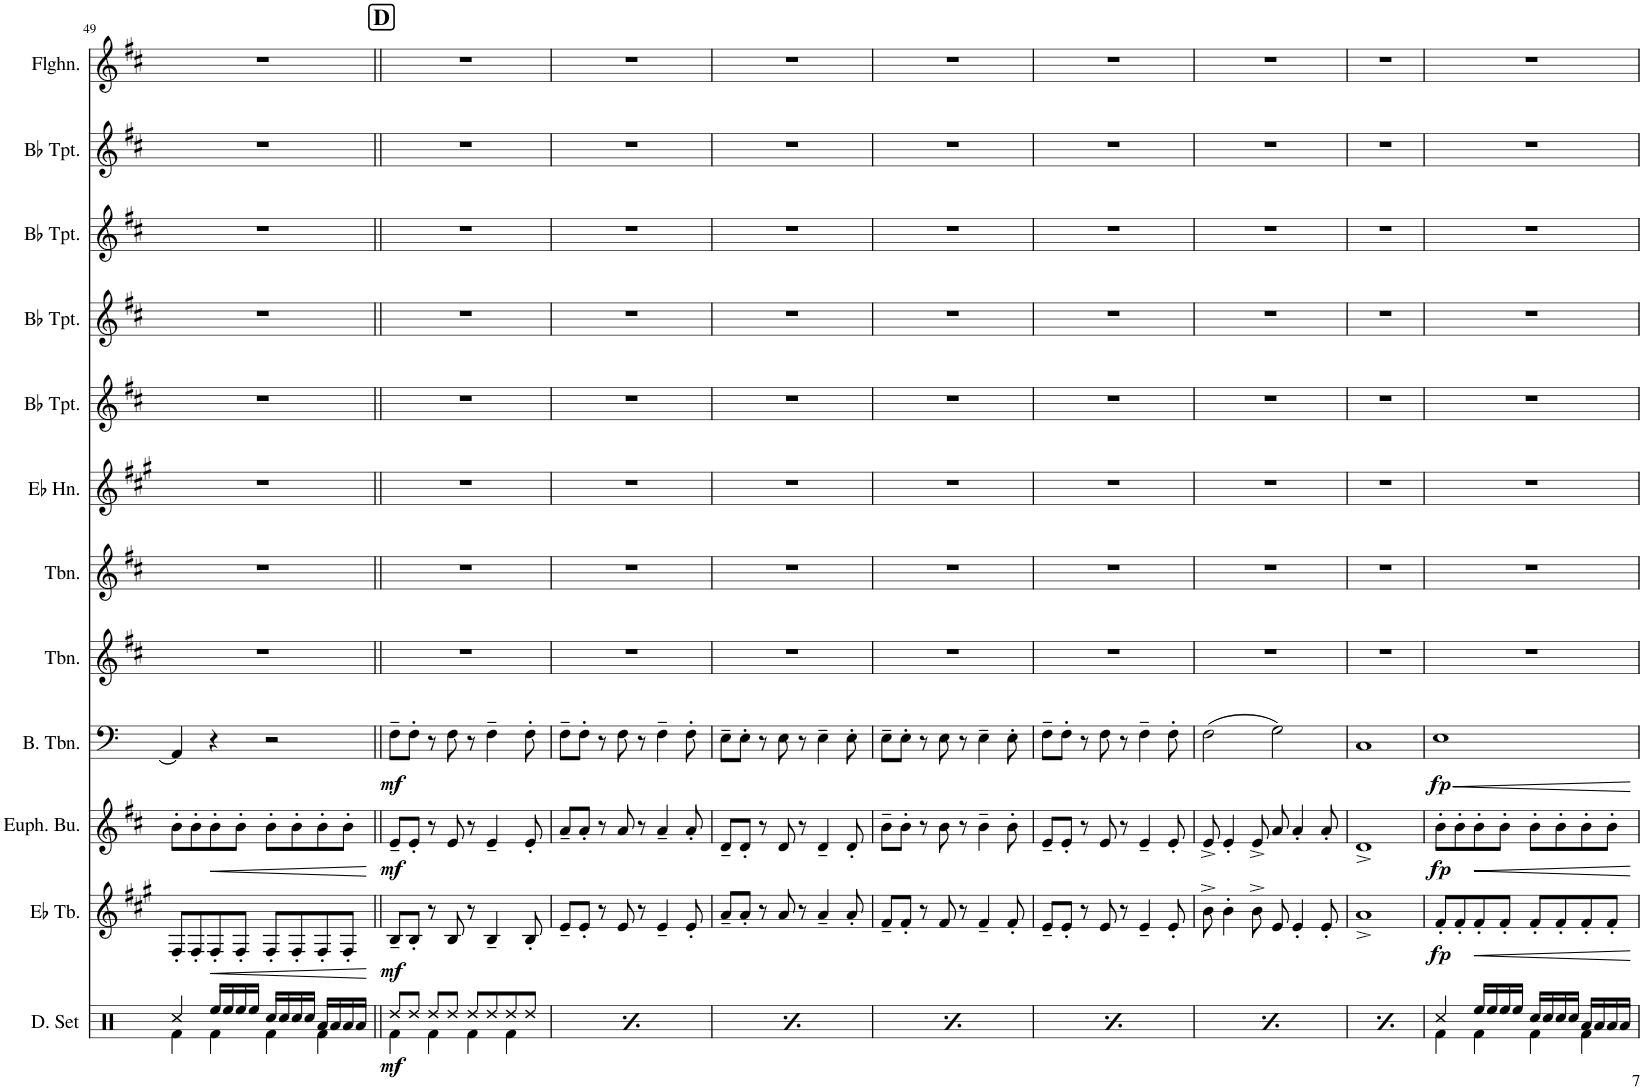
**kern	**dynam	**kern	**dynam	**kern	**dynam	**kern	**dynam	**kern	**kern	**kern	**kern	**kern	**kern	**kern	**kern
*part12	*part12	*part11	*part11	*part10	*part10	*part9	*part9	*part8	*part7	*part6	*part5	*part4	*part3	*part2	*part1
*staff12	*staff12	*staff11	*staff11	*staff10	*staff10	*staff9	*staff9	*staff8	*staff7	*staff6	*staff5	*staff4	*staff3	*staff2	*staff1
*I"Drumset	*	*I"Eb Tuba	*	*I"Euphonium	*	*I"Bass Trombone	*	*I"Trombone	*I"Trombone	*I"Horn in Eb	*I"Bb Trumpet	*I"Bb Trumpet	*I"Bb Trumpet	*I"Bb Trumpet	*I"Flugelhorn
*I'D. Set	*	*I'Eb Tb.	*	*	*	*I'B. Tbn.	*	*I'Tbn.	*I'Tbn.	*	*I'Bb Tpt.	*I'Bb Tpt.	*I'Bb Tpt.	*I'Bb Tpt.	*I'Flghn.
!!LO:PB:g=z
*clefX	*	*clefG2	*	*clefG2	*	*clefF4	*	*clefG2	*clefG2	*clefG2	*clefG2	*clefG2	*clefG2	*clefG2	*clefG2
*	*	*Trd12c21	*	*Trd8c14	*	*	*	*Trd8c14	*Trd8c14	*Trd5c9	*Trd1c2	*Trd1c2	*Trd1c2	*Trd1c2	*Trd1c2
*k[]	*	*k[f#c#g#]	*	*k[f#c#]	*	*k[]	*	*k[f#c#]	*k[f#c#]	*k[f#c#g#]	*k[f#c#]	*k[f#c#]	*k[f#c#]	*k[f#c#]	*k[f#c#]
*M4/4	*	*M4/4	*	*M4/4	*	*M4/4	*	*M4/4	*M4/4	*M4/4	*M4/4	*M4/4	*M4/4	*M4/4	*M4/4
*met(c)	*	*met(c)	*	*met(c)	*	*met(c)	*	*met(c)	*met(c)	*met(c)	*met(c)	*met(c)	*met(c)	*met(c)	*met(c)
=49	=49	=49	=49	=49	=49	=49	=49	=49	=49	=49	=49	=49	=49	=49	=49
*^	*	*	*	*	*	*	*	*	*	*	*	*	*	*	*
4Rcc/	4Rf\	.	8F#'/L	.	8b'\L	.	4AA/]	.	1r	1r	1r	1r	1r	1r	1r	1r
.	.	.	8F#'/	.	8b'\	.	.	.	.	.	.	.	.	.	.	.
!	!	!	!	!LO:HP:b	!	!LO:HP:b	!	!	!	!	!	!	!	!	!	!
4Rf\	16Ree/LL	.	8F#'/	<	8b'\	<	4r	.	.	.	.	.	.	.	.	.
.	16Ree/	.	.	.	.	.	.	.	.	.	.	.	.	.	.	.
.	16Ree/	.	8F#'/J	.	8b'\J	.	.	.	.	.	.	.	.	.	.	.
.	16Ree/JJ	.	.	.	.	.	.	.	.	.	.	.	.	.	.	.
16Rcc/LL	4Rf\	.	8F#'/L	.	8b'\L	.	2r	.	.	.	.	.	.	.	.	.
16Rcc/	.	.	.	.	.	.	.	.	.	.	.	.	.	.	.	.
16Rcc/	.	.	8F#'/	.	8b'\	.	.	.	.	.	.	.	.	.	.	.
16Rcc/JJ	.	.	.	.	.	.	.	.	.	.	.	.	.	.	.	.
16Ra/LL	4Rf\	.	8F#'/	.	8b'\	.	.	.	.	.	.	.	.	.	.	.
16Ra/	.	.	.	.	.	.	.	.	.	.	.	.	.	.	.	.
16Ra/	.	.	8F#'/J	.	8b'\J	.	.	.	.	.	.	.	.	.	.	.
16Ra/JJ	.	.	.	.	.	.	.	.	.	.	.	.	.	.	.	.
*v	*v	*	*	*	*	*	*	*	*	*	*	*	*	*	*	*
.	.	.	[	.	[	.	.	.	.	.	.	.	.	.	.
!!LO:REH:place=s1:a:B:cj:fs=14:t=D
=50||	=50||	=50||	=50||	=50||	=50||	=50||	=50||	=50||	=50||	=50||	=50||	=50||	=50||	=50||	=50||
*^	*	*	*	*	*	*	*	*	*	*	*	*	*	*	*
!	!	!LO:DY:b	!	!LO:DY:b	!	!LO:DY:b	!	!LO:DY:b	!	!	!	!	!	!	!	!
4Rf\	8Rdd/L	mf	8B~/L	mf	8e~/L	mf	8F~\L	mf	1r	1r	1r	1r	1r	1r	1r	1r
.	8Rdd/J	.	8B'/J	.	8e'/J	.	8F'\J	.	.	.	.	.	.	.	.	.
8Rdd/L	4Rf\	.	8r	.	8r	.	8r	.	.	.	.	.	.	.	.	.
8Rdd/J	.	.	8B/	.	8e/	.	8F\	.	.	.	.	.	.	.	.	.
8Rdd/L	4Rf\	.	8r	.	8r	.	8r	.	.	.	.	.	.	.	.	.
8Rdd/	.	.	4B~/	.	4e~/	.	4F~\	.	.	.	.	.	.	.	.	.
8Rdd/	4Rf\	.	.	.	.	.	.	.	.	.	.	.	.	.	.	.
8Rdd/J	.	.	8B'/	.	8e'/	.	8F'\	.	.	.	.	.	.	.	.	.
=51	=51	=51	=51	=51	=51	=51	=51	=51	=51	=51	=51	=51	=51	=51	=51	=51
!	!	!LO:DY:b	!	!	!	!	!	!	!	!	!	!	!	!	!	!
4Rf\	8Rdd/L	mf	8e~/L	.	8a~/L	.	8F~\L	.	1r	1r	1r	1r	1r	1r	1r	1r
.	8Rdd/J	.	8e'/J	.	8a'/J	.	8F'\J	.	.	.	.	.	.	.	.	.
8Rdd/L	4Rf\	.	8r	.	8r	.	8r	.	.	.	.	.	.	.	.	.
8Rdd/J	.	.	8e/	.	8a/	.	8F\	.	.	.	.	.	.	.	.	.
8Rdd/L	4Rf\	.	8r	.	8r	.	8r	.	.	.	.	.	.	.	.	.
8Rdd/	.	.	4e~/	.	4a~/	.	4F~\	.	.	.	.	.	.	.	.	.
8Rdd/	4Rf\	.	.	.	.	.	.	.	.	.	.	.	.	.	.	.
8Rdd/J	.	.	8e'/	.	8a'/	.	8F'\	.	.	.	.	.	.	.	.	.
=52	=52	=52	=52	=52	=52	=52	=52	=52	=52	=52	=52	=52	=52	=52	=52	=52
!	!	!LO:DY:b	!	!	!	!	!	!	!	!	!	!	!	!	!	!
4Rf\	8Rdd/L	mf	8a~/L	.	8d~/L	.	8E~\L	.	1r	1r	1r	1r	1r	1r	1r	1r
.	8Rdd/J	.	8a'/J	.	8d'/J	.	8E'\J	.	.	.	.	.	.	.	.	.
8Rdd/L	4Rf\	.	8r	.	8r	.	8r	.	.	.	.	.	.	.	.	.
8Rdd/J	.	.	8a/	.	8d/	.	8E\	.	.	.	.	.	.	.	.	.
8Rdd/L	4Rf\	.	8r	.	8r	.	8r	.	.	.	.	.	.	.	.	.
8Rdd/	.	.	4a~/	.	4d~/	.	4E~\	.	.	.	.	.	.	.	.	.
8Rdd/	4Rf\	.	.	.	.	.	.	.	.	.	.	.	.	.	.	.
8Rdd/J	.	.	8a'/	.	8d'/	.	8E'\	.	.	.	.	.	.	.	.	.
=53	=53	=53	=53	=53	=53	=53	=53	=53	=53	=53	=53	=53	=53	=53	=53	=53
!	!	!LO:DY:b	!	!	!	!	!	!	!	!	!	!	!	!	!	!
4Rf\	8Rdd/L	mf	8f#~/L	.	8b~\L	.	8E~\L	.	1r	1r	1r	1r	1r	1r	1r	1r
.	8Rdd/J	.	8f#'/J	.	8b'\J	.	8E'\J	.	.	.	.	.	.	.	.	.
8Rdd/L	4Rf\	.	8r	.	8r	.	8r	.	.	.	.	.	.	.	.	.
8Rdd/J	.	.	8f#/	.	8b\	.	8E\	.	.	.	.	.	.	.	.	.
8Rdd/L	4Rf\	.	8r	.	8r	.	8r	.	.	.	.	.	.	.	.	.
8Rdd/	.	.	4f#~/	.	4b~\	.	4E~\	.	.	.	.	.	.	.	.	.
8Rdd/	4Rf\	.	.	.	.	.	.	.	.	.	.	.	.	.	.	.
8Rdd/J	.	.	8f#'/	.	8b'\	.	8E'\	.	.	.	.	.	.	.	.	.
=54	=54	=54	=54	=54	=54	=54	=54	=54	=54	=54	=54	=54	=54	=54	=54	=54
!	!	!LO:DY:b	!	!	!	!	!	!	!	!	!	!	!	!	!	!
4Rf\	8Rdd/L	mf	8e~/L	.	8e~/L	.	8F~\L	.	1r	1r	1r	1r	1r	1r	1r	1r
.	8Rdd/J	.	8e'/J	.	8e'/J	.	8F'\J	.	.	.	.	.	.	.	.	.
8Rdd/L	4Rf\	.	8r	.	8r	.	8r	.	.	.	.	.	.	.	.	.
8Rdd/J	.	.	8e/	.	8e/	.	8F\	.	.	.	.	.	.	.	.	.
8Rdd/L	4Rf\	.	8r	.	8r	.	8r	.	.	.	.	.	.	.	.	.
8Rdd/	.	.	4e~/	.	4e~/	.	4F~\	.	.	.	.	.	.	.	.	.
8Rdd/	4Rf\	.	.	.	.	.	.	.	.	.	.	.	.	.	.	.
8Rdd/J	.	.	8e'/	.	8e'/	.	8F'\	.	.	.	.	.	.	.	.	.
=55	=55	=55	=55	=55	=55	=55	=55	=55	=55	=55	=55	=55	=55	=55	=55	=55
!	!	!LO:DY:b	!	!	!	!	!	!	!	!	!	!	!	!	!	!
4Rf\	8Rdd/L	mf	8b^\	.	8e^/	.	(2F\	.	1r	1r	1r	1r	1r	1r	1r	1r
.	8Rdd/J	.	4b'\	.	4e'/	.	.	.	.	.	.	.	.	.	.	.
8Rdd/L	4Rf\	.	.	.	.	.	.	.	.	.	.	.	.	.	.	.
8Rdd/J	.	.	8b^\	.	8e^/	.	.	.	.	.	.	.	.	.	.	.
8Rdd/L	4Rf\	.	8e/	.	8a/	.	2G\)	.	.	.	.	.	.	.	.	.
8Rdd/	.	.	4e'/	.	4a'/	.	.	.	.	.	.	.	.	.	.	.
8Rdd/	4Rf\	.	.	.	.	.	.	.	.	.	.	.	.	.	.	.
8Rdd/J	.	.	8e'/	.	8a'/	.	.	.	.	.	.	.	.	.	.	.
=56	=56	=56	=56	=56	=56	=56	=56	=56	=56	=56	=56	=56	=56	=56	=56	=56
!	!	!LO:DY:b	!	!	!	!	!	!	!	!	!	!	!	!	!	!
4Rf\	8Rdd/L	mf	1a^	.	1d^	.	1C	.	1r	1r	1r	1r	1r	1r	1r	1r
.	8Rdd/J	.	.	.	.	.	.	.	.	.	.	.	.	.	.	.
8Rdd/L	4Rf\	.	.	.	.	.	.	.	.	.	.	.	.	.	.	.
8Rdd/J	.	.	.	.	.	.	.	.	.	.	.	.	.	.	.	.
8Rdd/L	4Rf\	.	.	.	.	.	.	.	.	.	.	.	.	.	.	.
8Rdd/	.	.	.	.	.	.	.	.	.	.	.	.	.	.	.	.
8Rdd/	4Rf\	.	.	.	.	.	.	.	.	.	.	.	.	.	.	.
8Rdd/J	.	.	.	.	.	.	.	.	.	.	.	.	.	.	.	.
=57	=57	=57	=57	=57	=57	=57	=57	=57	=57	=57	=57	=57	=57	=57	=57	=57
!	!	!	!	!LO:DY:b	!	!LO:DY:b	!	!LO:HP:b	!	!	!	!	!	!	!	!
!	!	!	!	!	!	!	!	!LO:DY:n=1:b	!	!	!	!	!	!	!	!
4Rcc/	4Rf\	.	8f#'/L	fp	8b'\L	fp	1E	< fp	1r	1r	1r	1r	1r	1r	1r	1r
.	.	.	8f#'/	.	8b'\	.	.	.	.	.	.	.	.	.	.	.
!	!	!	!	!LO:HP:b	!	!LO:HP:b	!	!	!	!	!	!	!	!	!	!
4Rf\	16Ree/LL	.	8f#'/	<	8b'\	<	.	.	.	.	.	.	.	.	.	.
.	16Ree/	.	.	.	.	.	.	.	.	.	.	.	.	.	.	.
.	16Ree/	.	8f#'/J	.	8b'\J	.	.	.	.	.	.	.	.	.	.	.
.	16Ree/JJ	.	.	.	.	.	.	.	.	.	.	.	.	.	.	.
16Rcc/LL	4Rf\	.	8f#'/L	.	8b'\L	.	.	.	.	.	.	.	.	.	.	.
16Rcc/	.	.	.	.	.	.	.	.	.	.	.	.	.	.	.	.
16Rcc/	.	.	8f#'/	.	8b'\	.	.	.	.	.	.	.	.	.	.	.
16Rcc/JJ	.	.	.	.	.	.	.	.	.	.	.	.	.	.	.	.
16Ra/LL	4Rf\	.	8f#'/	.	8b'\	.	.	.	.	.	.	.	.	.	.	.
16Ra/	.	.	.	.	.	.	.	.	.	.	.	.	.	.	.	.
16Ra/	.	.	8f#'/J	.	8b'\J	.	.	.	.	.	.	.	.	.	.	.
16Ra/JJ	.	.	.	.	.	.	.	.	.	.	.	.	.	.	.	.
*v	*v	*	*	*	*	*	*	*	*	*	*	*	*	*	*	*
.	.	.	[	.	[	.	[	.	.	.	.	.	.	.	.
=	=	=	=	=	=	=	=	=	=	=	=	=	=	=	=
*-	*-	*-	*-	*-	*-	*-	*-	*-	*-	*-	*-	*-	*-	*-	*-
